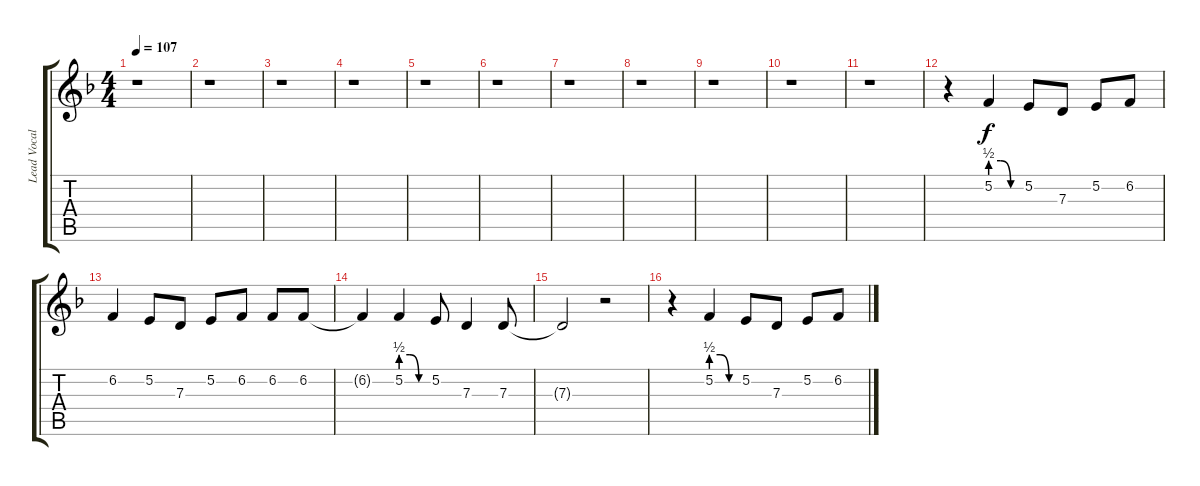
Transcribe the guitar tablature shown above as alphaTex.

\track ("Lead Vocal" "Lead Vocal") {instrument lead6voice}
\staff {score tabs}
\tuning (E4 B3 G3 D3 A2 E2) {hide}
\ts (4 4)
\tempo 107
\clef g2
\ks f
r.1{dy f} |
r.1 |
r.1 |
r.1 |
r.1 |
r.1 |
r.1 |
r.1 |
r.1 |
r.1 |
r.1 |
r.4 5.2{be (custom 0 2 20 2 40 0 60 0)}.4 5.2.8 7.3.8 5.2.8 6.2.8 |
6.2.4 5.2.8 7.3.8 5.2.8 6.2.8 6.2.8 6.2.8 |
6.2{t}.4 5.2{be (custom 0 2 20 2 40 0 60 0)}.4 5.2.8 7.3.4 7.3.8 |
7.3{t}.2 r.2 |
r.4 5.2{be (custom 0 2 20 2 40 0 60 0)}.4 5.2.8 7.3.8 5.2.8 6.2.8
